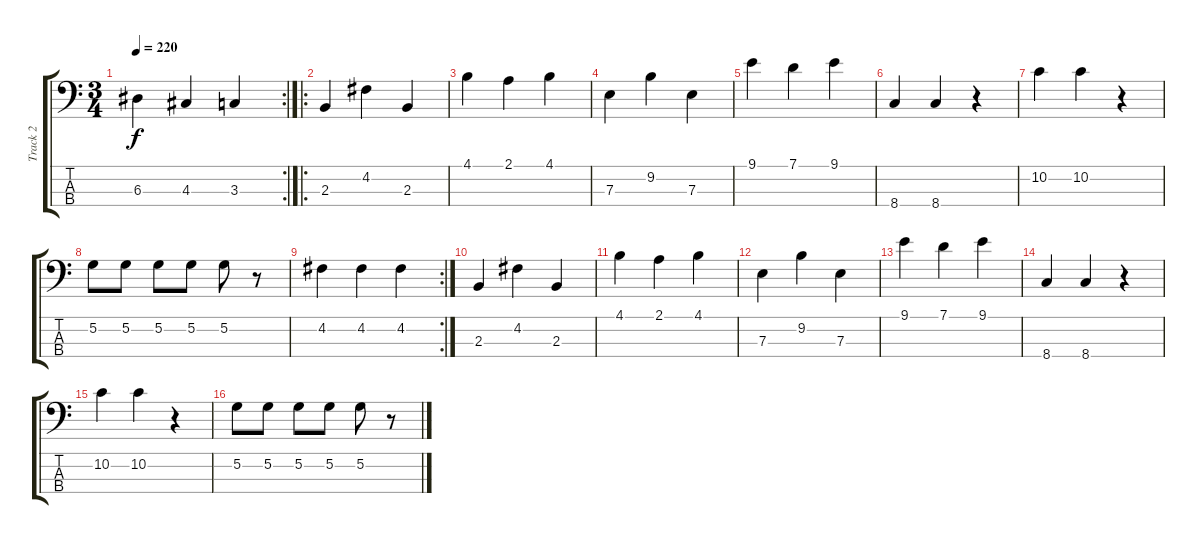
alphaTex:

\track ("Track 2" "Track 2") {instrument electricbasspick}
\staff {score tabs}
\tuning (G2 D2 A1 E1) {hide}
\rc 2
\ts (3 4)
\tempo 220
\clef f4
\ks c
6.3.4{dy f} 4.3.4 3.3.4 |
\ro
2.3.4 4.2.4 2.3.4 |
4.1.4 2.1.4 4.1.4 |
7.3.4 9.2.4 7.3.4 |
9.1.4 7.1.4 9.1.4 |
8.4.4 8.4.4 r.4 |
10.2.4 10.2.4 r.4 |
5.2.8 5.2.8 5.2.8 5.2.8 5.2.8 r.8 |
\rc 2
4.2.4 4.2.4 4.2.4 |
2.3.4 4.2.4 2.3.4 |
4.1.4 2.1.4 4.1.4 |
7.3.4 9.2.4 7.3.4 |
9.1.4 7.1.4 9.1.4 |
8.4.4 8.4.4 r.4 |
10.2.4 10.2.4 r.4 |
5.2.8 5.2.8 5.2.8 5.2.8 5.2.8 r.8
